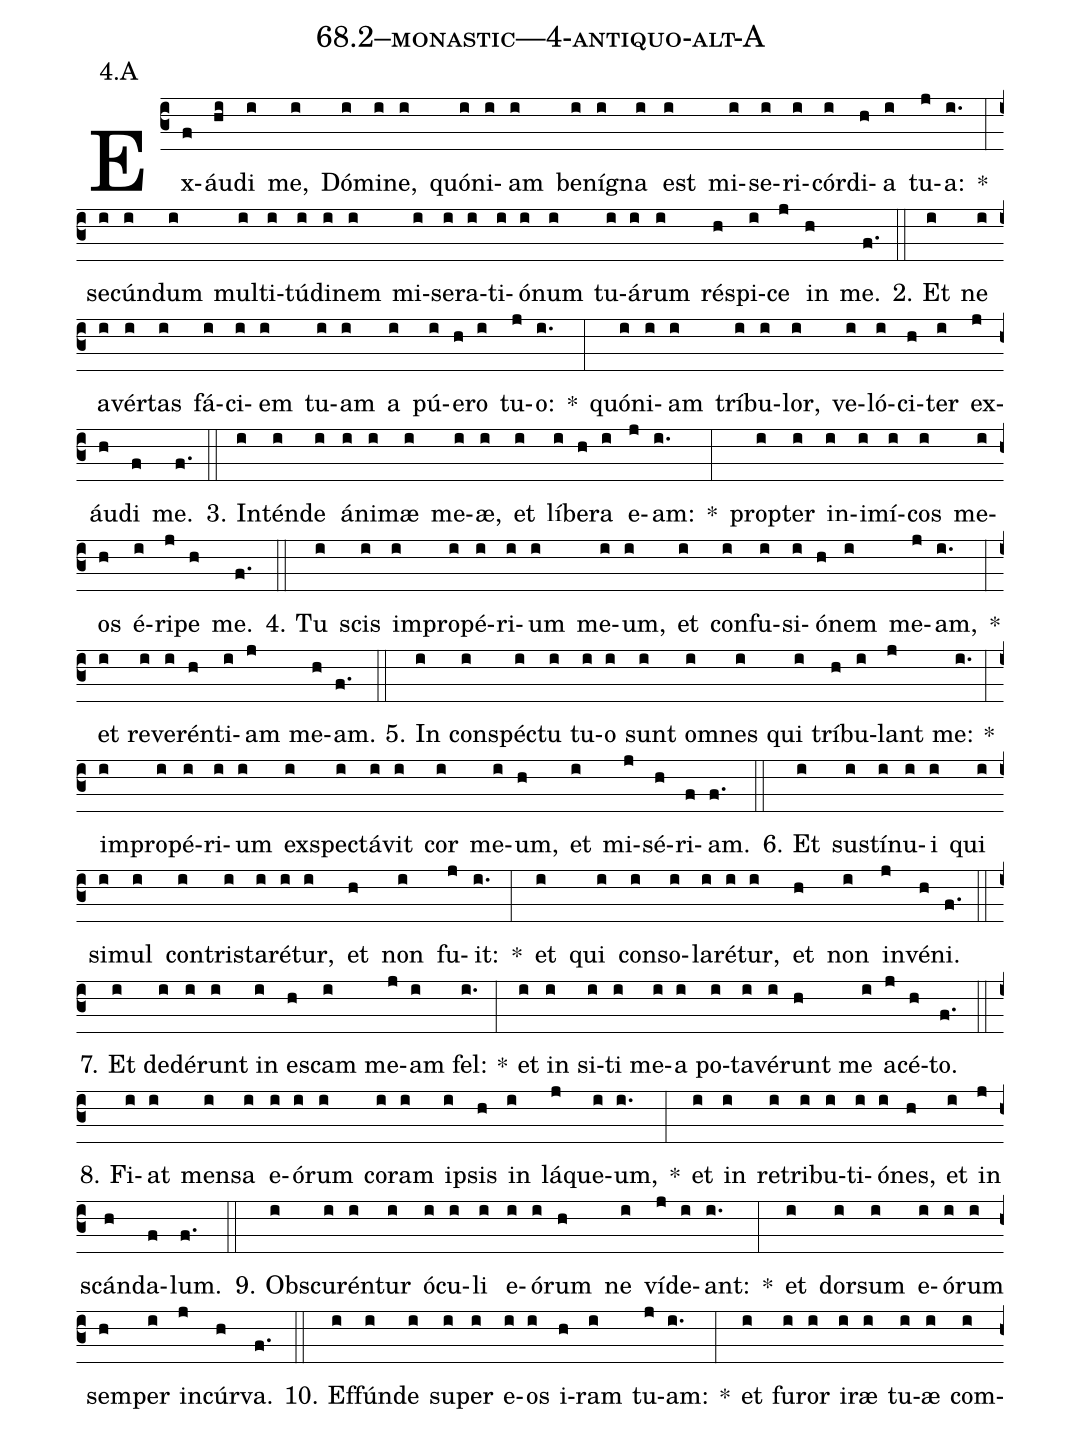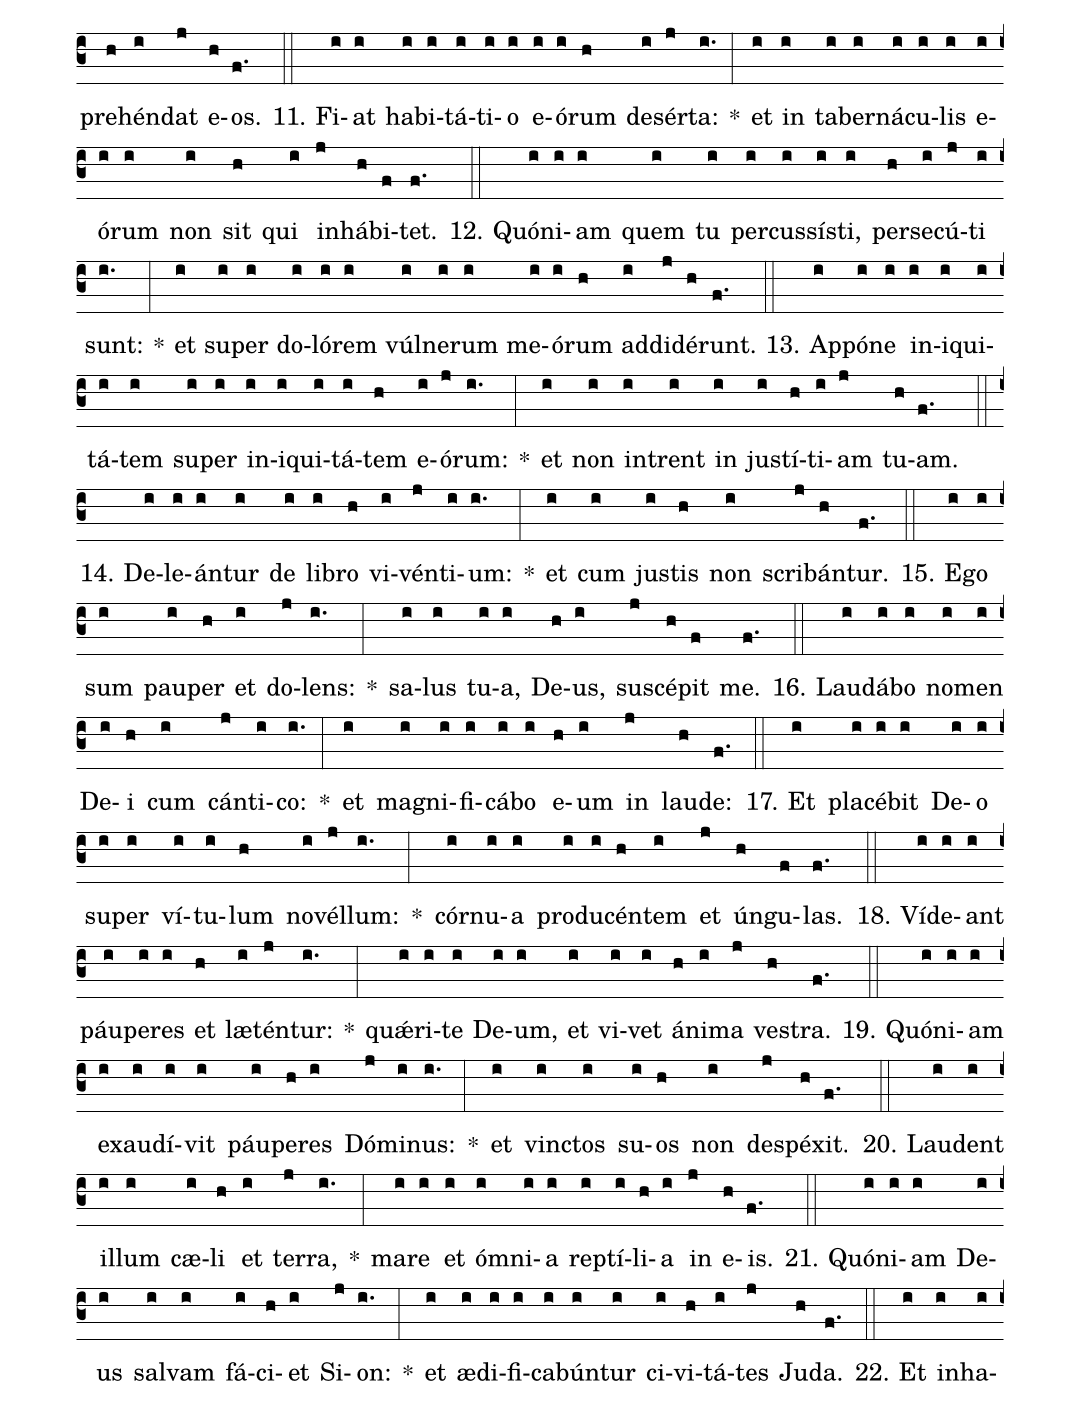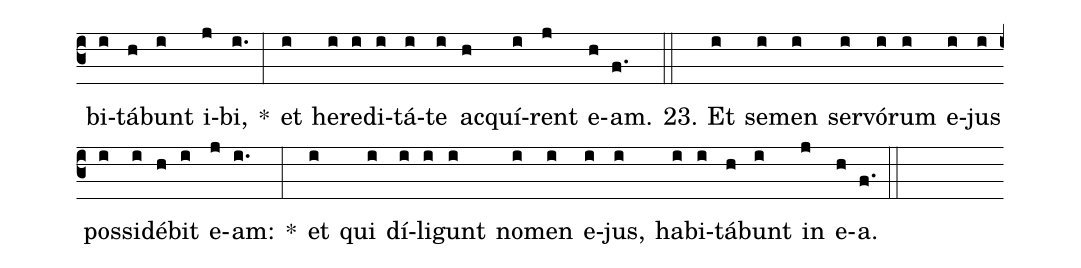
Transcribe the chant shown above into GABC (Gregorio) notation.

name: 68.2--monastic---4-antiquo-alt-A;
annotation: 4.A;
%%
(c3)Ex(f)áu(hi)di(i) me,(i) Dó(i)mi(i)ne,(i) quón(i)i(i)am(i) be(i)ní(i)gna(i) est(i) mi(i)se(i)ri(i)cór(i)di(h)a(i) tu(j)a:(i.) *(:) se(i)cún(i)dum(i) mul(i)ti(i)tú(i)di(i)nem(i) mi(i)se(i)ra(i)ti(i)ó(i)num(i) tu(i)á(i)rum(i) ré(h)spi(i)ce(j) in(h) me.(f.) (::)
2. Et(i) ne(i) a(i)vér(i)tas(i) fá(i)ci(i)em(i) tu(i)am(i) a(i) pú(i)e(h)ro(i) tu(j)o:(i.) *(:) quón(i)i(i)am(i) trí(i)bu(i)lor,(i) ve(i)ló(i)ci(h)ter(i) ex(j)áu(h)di(f) me.(f.) (::)
3. In(i)tén(i)de(i) á(i)ni(i)mæ(i) me(i)æ,(i) et(i) lí(i)be(h)ra(i) e(j)am:(i.) *(:) prop(i)ter(i) in(i)i(i)mí(i)cos(i) me(i)os(h) é(i)ri(j)pe(h) me.(f.) (::)
4. Tu(i) scis(i) im(i)pro(i)pé(i)ri(i)um(i) me(i)um,(i) et(i) con(i)fu(i)si(i)ó(h)nem(i) me(j)am,(i.) *(:) et(i) re(i)ve(i)rén(h)ti(i)am(j) me(h)am.(f.) (::)
5. In(i) con(i)spéc(i)tu(i) tu(i)o(i) sunt(i) om(i)nes(i) qui(i) trí(h)bu(i)lant(j) me:(i.) *(:) im(i)pro(i)pé(i)ri(i)um(i) ex(i)spec(i)tá(i)vit(i) cor(i) me(i)um,(h) et(i) mi(j)sé(h)ri(f)am.(f.) (::)
6. Et(i) sus(i)tí(i)nu(i)i(i) qui(i) si(i)mul(i) con(i)tris(i)ta(i)ré(i)tur,(i) et(h) non(i) fu(j)it:(i.) *(:) et(i) qui(i) con(i)so(i)la(i)ré(i)tur,(i) et(h) non(i) in(j)vé(h)ni.(f.) (::)
7. Et(i) de(i)dé(i)runt(i) in(i) es(h)cam(i) me(j)am(i) fel:(i.) *(:) et(i) in(i) si(i)ti(i) me(i)a(i) po(i)ta(i)vé(i)runt(h) me(i) a(j)cé(h)to.(f.) (::)
8. Fi(i)at(i) men(i)sa(i) e(i)ó(i)rum(i) co(i)ram(i) ip(i)sis(h) in(i) lá(j)que(i)um,(i.) *(:) et(i) in(i) re(i)tri(i)bu(i)ti(i)ó(i)nes,(h) et(i) in(j) scán(h)da(f)lum.(f.) (::)
9. Obs(i)cu(i)rén(i)tur(i) ó(i)cu(i)li(i) e(i)ó(i)rum(h) ne(i) ví(j)de(i)ant:(i.) *(:) et(i) dor(i)sum(i) e(i)ó(i)rum(i) sem(h)per(i) in(j)cúr(h)va.(f.) (::)
10. Ef(i)fún(i)de(i) su(i)per(i) e(i)os(i) i(h)ram(i) tu(j)am:(i.) *(:) et(i) fu(i)ror(i) i(i)ræ(i) tu(i)æ(i) com(i)pre(h)hén(i)dat(j) e(h)os.(f.) (::)
11. Fi(i)at(i) ha(i)bi(i)tá(i)ti(i)o(i) e(i)ó(i)rum(h) de(i)sér(j)ta:(i.) *(:) et(i) in(i) ta(i)ber(i)ná(i)cu(i)lis(i) e(i)ó(i)rum(i) non(i) sit(h) qui(i) in(j)há(h)bi(f)tet.(f.) (::)
12. Quón(i)i(i)am(i) quem(i) tu(i) per(i)cus(i)sís(i)ti,(i) per(h)se(i)cú(j)ti(i) sunt:(i.) *(:) et(i) su(i)per(i) do(i)ló(i)rem(i) vúl(i)ne(i)rum(i) me(i)ó(i)rum(h) ad(i)di(j)dé(h)runt.(f.) (::)
13. Ap(i)pó(i)ne(i) in(i)i(i)qui(i)tá(i)tem(i) su(i)per(i) in(i)i(i)qui(i)tá(i)tem(h) e(i)ó(j)rum:(i.) *(:) et(i) non(i) in(i)trent(i) in(i) jus(i)tí(h)ti(i)am(j) tu(h)am.(f.) (::)
14. De(i)le(i)án(i)tur(i) de(i) li(i)bro(h) vi(i)vén(j)ti(i)um:(i.) *(:) et(i) cum(i) jus(i)tis(h) non(i) scri(j)bán(h)tur.(f.) (::)
15. E(i)go(i) sum(i) pau(i)per(h) et(i) do(j)lens:(i.) *(:) sa(i)lus(i) tu(i)a,(i) De(h)us,(i) su(j)scé(h)pit(f) me.(f.) (::)
16. Lau(i)dá(i)bo(i) no(i)men(i) De(i)i(h) cum(i) cán(j)ti(i)co:(i.) *(:) et(i) ma(i)gni(i)fi(i)cá(i)bo(i) e(h)um(i) in(j) lau(h)de:(f.) (::)
17. Et(i) pla(i)cé(i)bit(i) De(i)o(i) su(i)per(i) ví(i)tu(i)lum(h) no(i)vél(j)lum:(i.) *(:) cór(i)nu(i)a(i) pro(i)du(i)cén(h)tem(i) et(j) ún(h)gu(f)las.(f.) (::)
18. Ví(i)de(i)ant(i) páu(i)pe(i)res(i) et(h) læ(i)tén(j)tur:(i.) *(:) quǽ(i)ri(i)te(i) De(i)um,(i) et(i) vi(i)vet(i) á(h)ni(i)ma(j) ves(h)tra.(f.) (::)
19. Quón(i)i(i)am(i) ex(i)au(i)dí(i)vit(i) páu(i)pe(h)res(i) Dó(j)mi(i)nus:(i.) *(:) et(i) vinc(i)tos(i) su(i)os(h) non(i) de(j)spé(h)xit.(f.) (::)
20. Lau(i)dent(i) il(i)lum(i) cæ(i)li(h) et(i) ter(j)ra,(i.) *(:) ma(i)re(i) et(i) óm(i)ni(i)a(i) rep(i)tí(i)li(h)a(i) in(j) e(h)is.(f.) (::)
21. Quón(i)i(i)am(i) De(i)us(i) sal(i)vam(i) fá(i)ci(h)et(i) Si(j)on:(i.) *(:) et(i) æ(i)di(i)fi(i)ca(i)bún(i)tur(i) ci(i)vi(h)tá(i)tes(j) Ju(h)da.(f.) (::)
22. Et(i) in(i)ha(i)bi(i)tá(h)bunt(i) i(j)bi,(i.) *(:) et(i) he(i)re(i)di(i)tá(i)te(i) ac(h)quí(i)rent(j) e(h)am.(f.) (::)
23. Et(i) se(i)men(i) ser(i)vó(i)rum(i) e(i)jus(i) pos(i)si(i)dé(h)bit(i) e(j)am:(i.) *(:) et(i) qui(i) dí(i)li(i)gunt(i) no(i)men(i) e(i)jus,(i) ha(i)bi(i)tá(h)bunt(i) in(j) e(h)a.(f.) (::)
